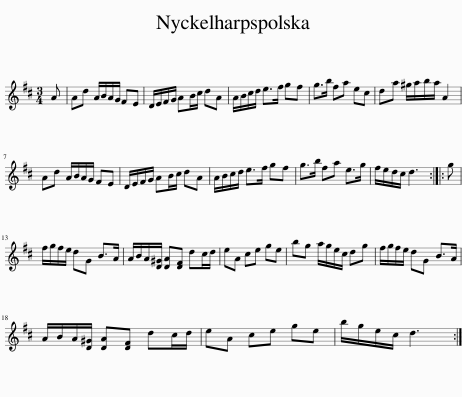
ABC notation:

X:1
L:1/8
M:3/4
I:linebreak $
K:D
V:1 treble
V:1
 A | Ad A/B/A/G/ FE | D/E/F/G/ AB/c/ dA | A/B/c/d/ e>f gf | g>b fa ec | %5
 da ^g/a/b/a/ A2 |$ Ad A/B/A/G/ FE | D/E/F/G/ AB/c/ dA | A/B/c/d/ e>f gf | g>b fa e>g | %10
 f/e/d/c/ d3 :: g |$ f/g/f/e/ dG B>A | A/B/A/[D^G]/ [DA][DF] dc/d/ | eA ce ge | %15
 bg a/g/e/c/ dg | f/g/f/e/ dG B>A |$ A/B/A/[D^G]/ [DA][DF] dc/d/ | eA ce ge | b/g/e/c/ d3 :| %20
